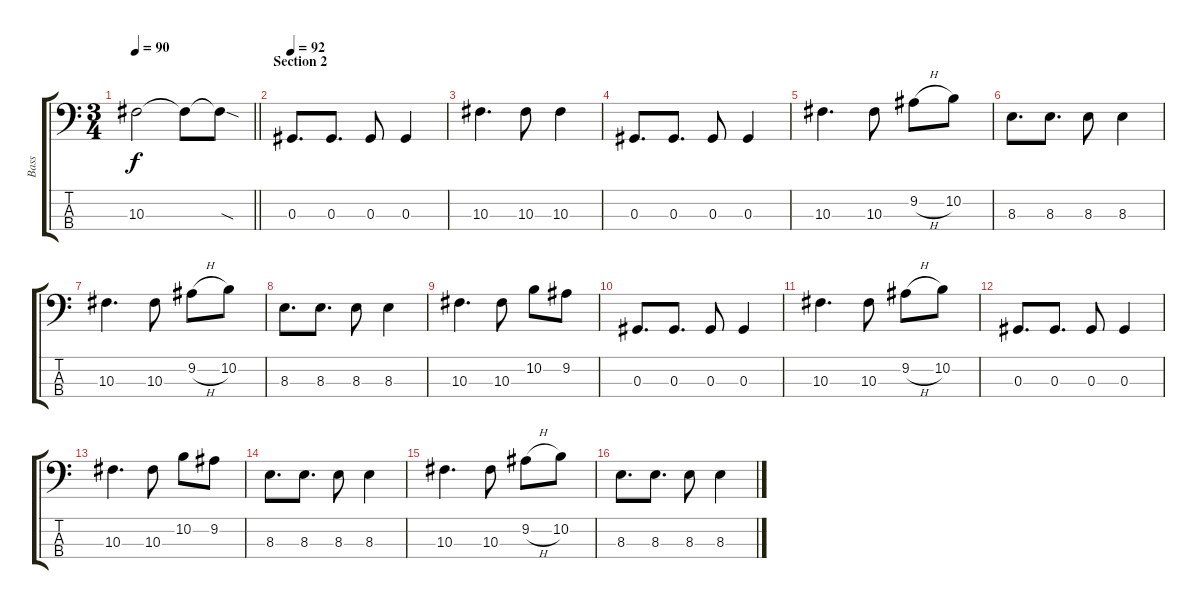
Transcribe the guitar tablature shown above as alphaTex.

\track ("Bass" "Bass") {instrument electricbassfinger}
\staff {score tabs}
\tuning (Gb2 Db2 Ab1 Eb1) {hide}
\ts (3 4)
\tempo 90
\clef f4
\barLineRight lightlight
\ks c
10.3.2{dy f} 10.3{t}.8 10.3{sod t}.8 |
\section ("" "Section 2")
\tempo 92
0.3.8{d} 0.3.8{d} 0.3.8 0.3.4 |
10.3.4{d} 10.3.8 10.3.4 |
0.3.8{d} 0.3.8{d} 0.3.8 0.3.4 |
10.3.4{d} 10.3.8 9.2{h}.8 10.2.8 |
8.3.8{d} 8.3.8{d} 8.3.8 8.3.4 |
10.3.4{d} 10.3.8 9.2{h}.8 10.2.8 |
8.3.8{d} 8.3.8{d} 8.3.8 8.3.4 |
10.3.4{d} 10.3.8 10.2.8 9.2.8 |
0.3.8{d} 0.3.8{d} 0.3.8 0.3.4 |
10.3.4{d} 10.3.8 9.2{h}.8 10.2.8 |
0.3.8{d} 0.3.8{d} 0.3.8 0.3.4 |
10.3.4{d} 10.3.8 10.2.8 9.2.8 |
8.3.8{d} 8.3.8{d} 8.3.8 8.3.4 |
10.3.4{d} 10.3.8 9.2{h}.8 10.2.8 |
8.3.8{d} 8.3.8{d} 8.3.8 8.3.4
